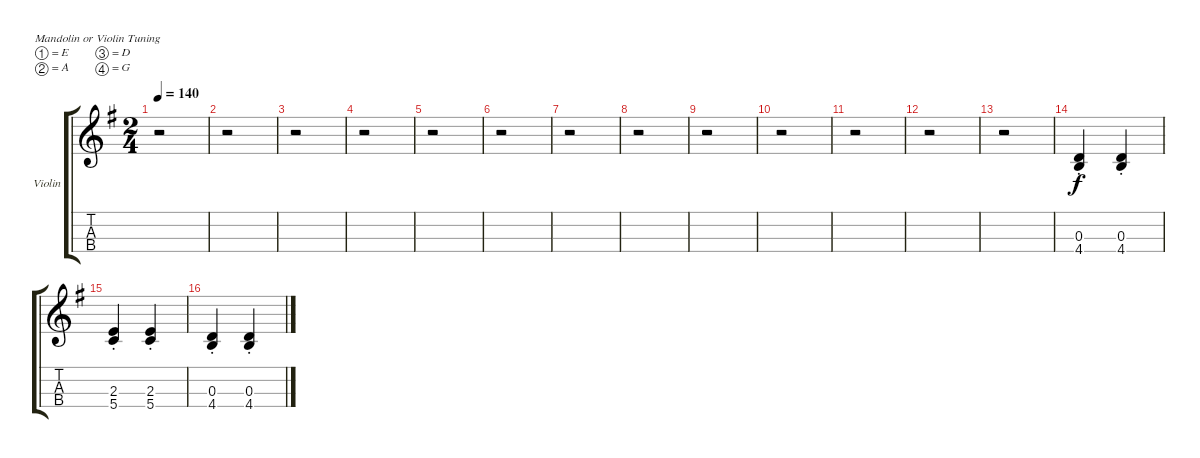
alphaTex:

\defaultSystemsLayout 4
\bracketExtendMode groupsimilarinstruments
\firstSystemTrackNameOrientation horizontal
\otherSystemsTrackNameOrientation horizontal
\track ("Violin" "Violin") {instrument violin}
\staff {score tabs}
\tuning (E5 A4 D4 G3)
\ts (2 4)
\tempo 140
\clef g2
\ks g
r.2{dy f} |
r.2 |
r.2 |
r.2 |
r.2 |
r.2 |
r.2 |
r.2 |
r.2 |
r.2 |
r.2 |
r.2 |
r.2 |
(4.4{st} 0.3{st}).4 (4.4{st} 0.3{st}).4 |
(5.4{st} 2.3{st}).4 (5.4{st} 2.3{st}).4 |
(4.4{st} 0.3{st}).4 (4.4{st} 0.3{st}).4
